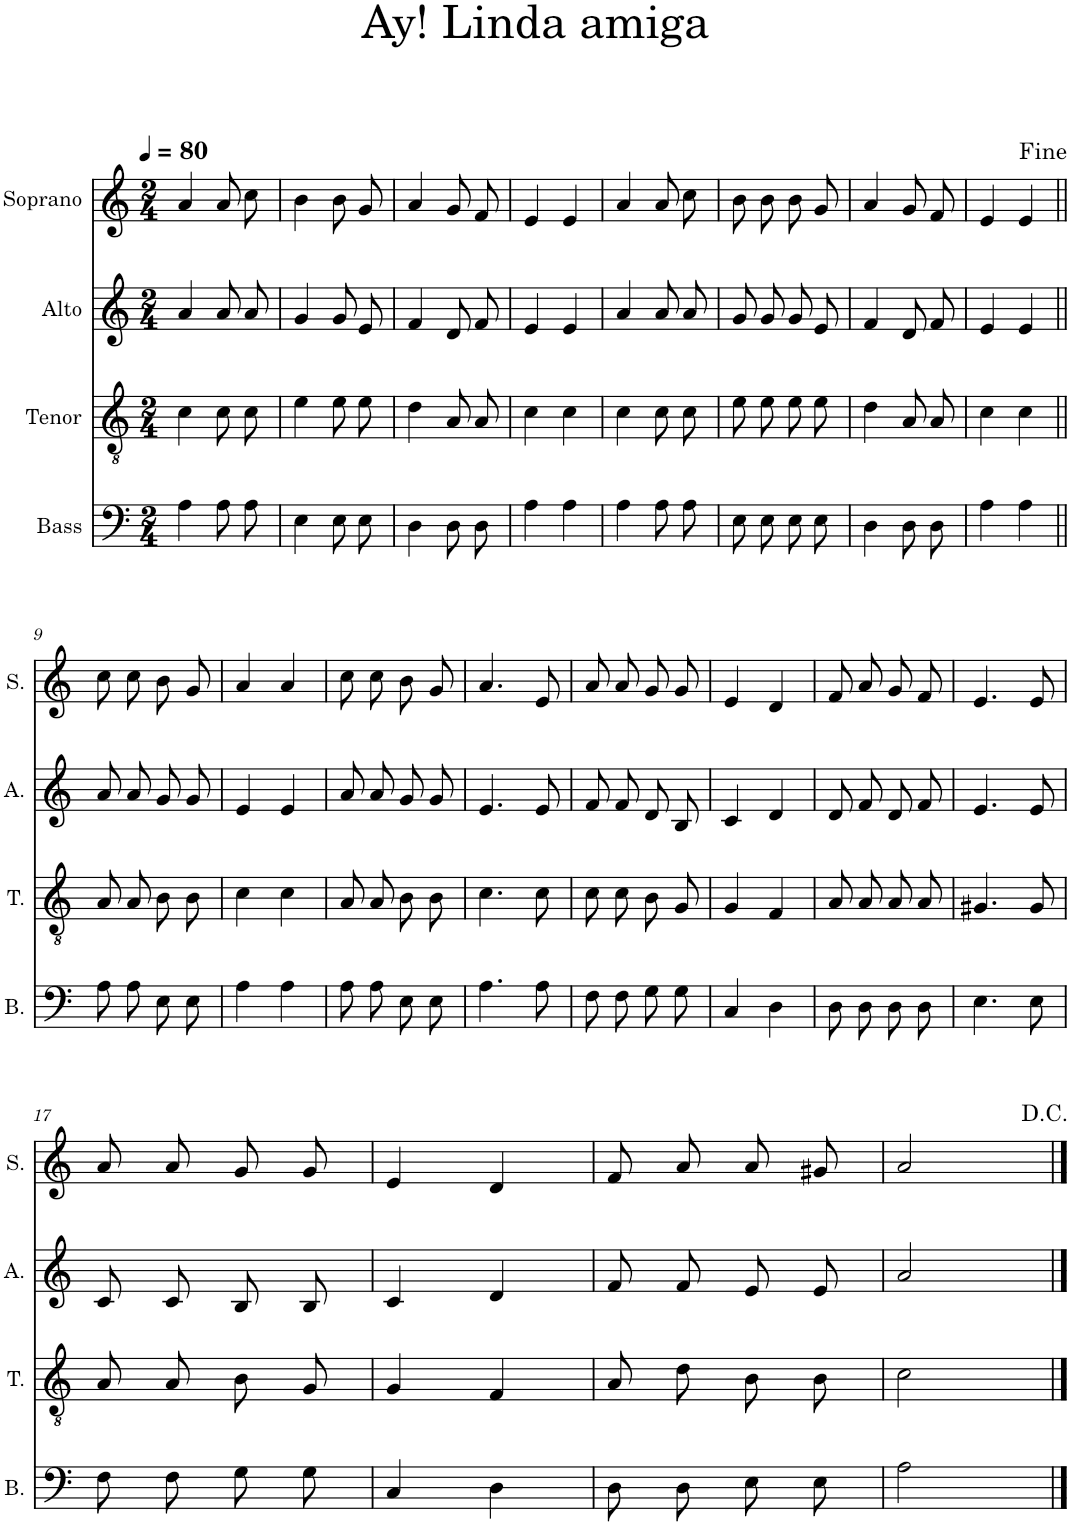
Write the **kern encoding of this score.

**kern	**kern	**kern	**kern
*part4	*part3	*part2	*part1
*staff4	*staff3	*staff2	*staff1
*I"Bass	*I"Tenor	*I"Alto	*I"Soprano
*I'B.	*I'T.	*I'A.	*I'S.
*clefF4	*clefGv2	*clefG2	*clefG2
*k[]	*k[]	*k[]	*k[]
*M2/4	*M2/4	*M2/4	*M2/4
*MM80	*MM80	*MM80	*MM80
=1	=1	=1	=1
4A\	4c\	4a/	4a/
8A\L	8c\L	8a/L	8a\L
8A\J	8c\J	8a/J	8cc\J
=2	=2	=2	=2
4E\	4e\	4g/	4b\
8E\L	8e\L	8g/L	8b/L
8E\J	8e\J	8e/J	8g/J
=3	=3	=3	=3
4D\	4d\	4f/	4a/
8D\L	8A/L	8d/L	8g/L
8D\J	8A/J	8f/J	8f/J
=4	=4	=4	=4
4A\	4c\	4e/	4e/
4A\	4c\	4e/	4e/
=5	=5	=5	=5
4A\	4c\	4a/	4a/
8A\L	8c\L	8a/L	8a\L
8A\J	8c\J	8a/J	8cc\J
=6	=6	=6	=6
8E\L	8e\L	8g/L	8b\L
8E\J	8e\J	8g/J	8b\J
8E\L	8e\L	8g/L	8b/L
8E\J	8e\J	8e/J	8g/J
=7	=7	=7	=7
4D\	4d\	4f/	4a/
8D\L	8A/L	8d/L	8g/L
8D\J	8A/J	8f/J	8f/J
=8	=8	=8	=8
4A\	4c\	4e/	4e/
4A\	4c\	4e/	4e/
!!LO:LB:g=z
=9||	=9||	=9||	=9||
8A\L	8A/L	8a/L	8cc\L
8A\J	8A/J	8a/J	8cc\J
8E\L	8B\L	8g/L	8b/L
8E\J	8B\J	8g/J	8g/J
=10	=10	=10	=10
4A\	4c\	4e/	4a/
4A\	4c\	4e/	4a/
=11	=11	=11	=11
8A\L	8A/L	8a/L	8cc\L
8A\J	8A/J	8a/J	8cc\J
8E\L	8B\L	8g/L	8b/L
8E\J	8B\J	8g/J	8g/J
=12	=12	=12	=12
4.A\	4.c\	4.e/	4.a/
8A\	8c\	8e/	8e/
=13	=13	=13	=13
8F\L	8c\L	8f/L	8a/L
8F\J	8c\J	8f/J	8a/J
8G\L	8B/L	8d/L	8g/L
8G\J	8G/J	8B/J	8g/J
=14	=14	=14	=14
4C/	4G/	4c/	4e/
4D\	4F/	4d/	4d/
=15	=15	=15	=15
8D\L	8A/L	8d/L	8f/L
8D\J	8A/J	8f/J	8a/J
8D\L	8A/L	8d/L	8g/L
8D\J	8A/J	8f/J	8f/J
=16	=16	=16	=16
4.E\	4.G#X/	4.e/	4.e/
8E\	8G#/	8e/	8e/
!!LO:LB:g=z
=17	=17	=17	=17
8F\L	8A/L	8c/L	8a/L
8F\J	8A/J	8c/J	8a/J
8G\L	8B/L	8B/L	8g/L
8G\J	8G/J	8B/J	8g/J
=18	=18	=18	=18
4C/	4G/	4c/	4e/
4D\	4F/	4d/	4d/
=19	=19	=19	=19
8D\L	8A\L	8f/L	8f/L
8D\J	8d\J	8f/J	8a/J
8E\L	8B\L	8e/L	8a/L
8E\J	8B\J	8e/J	8g#X/J
=20	=20	=20	=20
2A\	2c\	2a/	2a/
==	==	==	==
*-	*-	*-	*-
